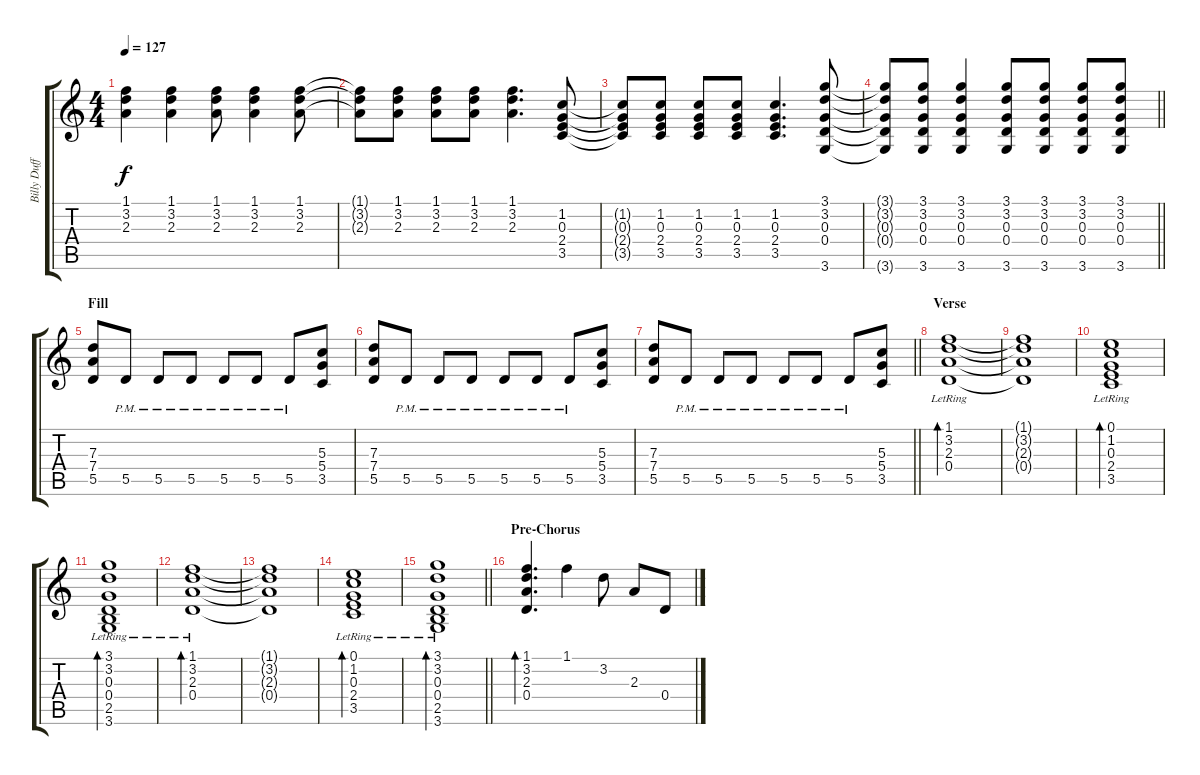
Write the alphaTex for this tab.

\track ("Billy Duffy [Rhythm]" "Billy Duff") {instrument electricguitarclean}
\staff {score tabs}
\tuning (E4 B3 G3 D3 A2 E2) {hide}
\ts (4 4)
\tempo 127
\clef g2
\ks c
(1.1 3.2 2.3).4{dy f volume 10 instrument overdrivenguitar} (1.1 3.2 2.3).4 (1.1 3.2 2.3).8 (1.1 3.2 2.3).4 (1.1 3.2 2.3).8 |
(1.1{t} 3.2{t} 2.3{t}).8 (1.1 3.2 2.3).8 (1.1 3.2 2.3).8 (1.1 3.2 2.3).8 (1.1 3.2 2.3).4{d} (1.2 0.3 2.4 3.5).8 |
(1.2{t} 0.3{t} 2.4{t} 3.5{t}).8 (1.2 0.3 2.4 3.5).8 (1.2 0.3 2.4 3.5).8 (1.2 0.3 2.4 3.5).8 (1.2 0.3 2.4 3.5).4{d} (3.1 3.2 0.3 0.4 3.6).8 |
\barLineRight lightlight
(3.1{t} 3.2{t} 0.3{t} 0.4{t} 3.6{t}).8 (3.1 3.2 0.3 0.4 3.6).8 (3.1 3.2 0.3 0.4 3.6).4 (3.1 3.2 0.3 0.4 3.6).8 (3.1 3.2 0.3 0.4 3.6).8 (3.1 3.2 0.3 0.4 3.6).8 (3.1 3.2 0.3 0.4 3.6).8 |
\section ("" "Fill")
(7.3 7.4 5.5).8 5.5{pm}.8 5.5{pm}.8 5.5{pm}.8 5.5{pm}.8 5.5{pm}.8 5.5{pm}.8 (5.3 5.4 3.5).8 |
(7.3 7.4 5.5).8 5.5{pm}.8 5.5{pm}.8 5.5{pm}.8 5.5{pm}.8 5.5{pm}.8 5.5{pm}.8 (5.3 5.4 3.5).8 |
\barLineRight lightlight
(7.3 7.4 5.5).8 5.5{pm}.8 5.5{pm}.8 5.5{pm}.8 5.5{pm}.8 5.5{pm}.8 5.5{pm}.8 (5.3 5.4 3.5).8 |
\section ("" "Verse")
(1.1{lr} 3.2{lr} 2.3{lr} 0.4{lr}).1{bd 480 volume 9 instrument electricguitarclean} |
(1.1{t} 3.2{t} 2.3{t} 0.4{t}).1 |
(0.1{lr} 1.2{lr} 0.3{lr} 2.4{lr} 3.5{lr}).1{bd 480} |
(3.1{lr} 3.2{lr} 0.3{lr} 0.4{lr} 2.5{lr} 3.6{lr}).1{bd 480} |
(1.1{lr} 3.2{lr} 2.3{lr} 0.4{lr}).1{bd 480} |
(1.1{t} 3.2{t} 2.3{t} 0.4{t}).1 |
(0.1{lr} 1.2{lr} 0.3{lr} 2.4{lr} 3.5{lr}).1{bd 480} |
\barLineRight lightlight
(3.1{lr} 3.2{lr} 0.3{lr} 0.4{lr} 2.5{lr} 3.6{lr}).1{bd 480} |
\section ("" "Pre-Chorus")
(1.1 3.2 2.3 0.4).4{d bd 480} 1.1.4 3.2.8 2.3.8 0.4.8
